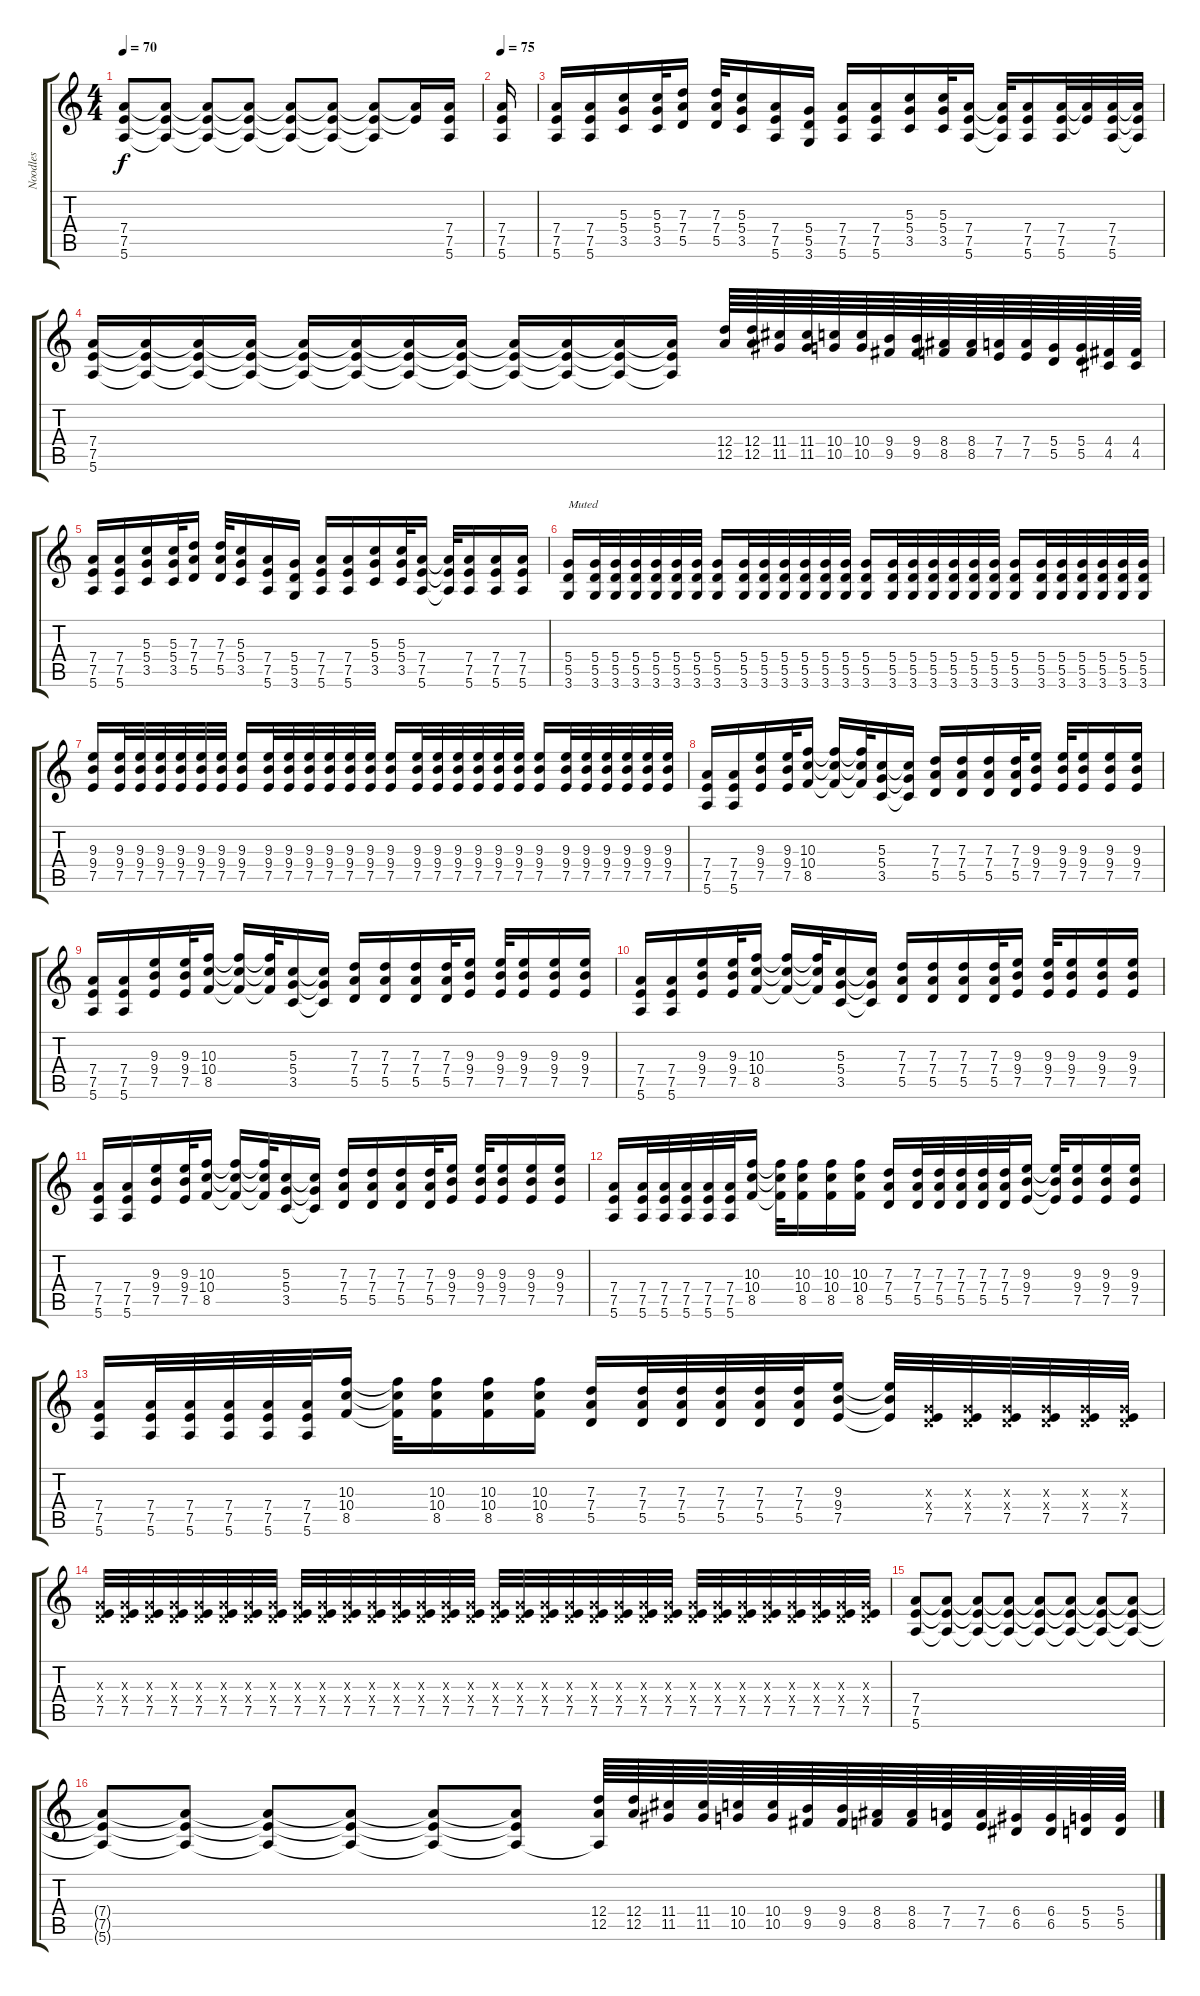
\track ("Noodles" "Noodles") {instrument distortionguitar}
\staff {score tabs}
\tuning (E4 B3 G3 D3 A2 E2) {hide}
\ts (4 4)
\tempo 70
\clef g2
\ks c
(7.4 7.5 5.6).8{dy f} (7.4{t} 7.5{t} 5.6{t}).8 (7.4{t} 7.5{t} 5.6{t}).8 (7.4{t} 7.5{t} 5.6{t}).8 (7.4{t} 7.5{t} 5.6{t}).8 (7.4{t} 7.5{t} 5.6{t}).8 (7.4{t} 7.5{t} 5.6{t}).8 (7.4{t} 7.5{t}).16 (7.4 7.5 5.6).16 |
\tempo 75
(7.4 7.5 5.6).16 |
(7.4 7.5 5.6).16 (7.4 7.5 5.6).16 (5.3 5.4 3.5).16 (5.3 5.4 3.5).32 (7.3 7.4 5.5).16 (7.3 7.4 5.5).32 (5.3 5.4 3.5).16 (7.4 7.5 5.6).16 (5.4 5.5 3.6).16 (7.4 7.5 5.6).16 (7.4 7.5 5.6).16 (5.3 5.4 3.5).16 (5.3 5.4 3.5).32 (7.4 7.5 5.6).16 (7.4{t} 7.5{t} 5.6{t}).32 (7.4 7.5 5.6).16 (7.4 7.5 5.6).32 (7.4{t} 7.5{t}).32 (7.4 7.5 5.6).32 (7.4{t} 7.5{t} 5.6{t}).32 |
(7.4 7.5 5.6).16 (7.4{t} 7.5{t} 5.6{t}).16 (7.4{t} 7.5{t} 5.6{t}).16 (7.4{t} 7.5{t} 5.6{t}).16 (7.4{t} 7.5{t} 5.6{t}).16 (7.4{t} 7.5{t} 5.6{t}).16 (7.4{t} 7.5{t} 5.6{t}).16 (7.4{t} 7.5{t} 5.6{t}).16 (7.4{t} 7.5{t} 5.6{t}).16 (7.4{t} 7.5{t} 5.6{t}).16 (7.4{t} 7.5{t} 5.6{t}).16 (7.4{t} 7.5{t} 5.6{t}).16 (12.4 12.5).64 (12.4 12.5).64 (11.4 11.5).64 (11.4 11.5).64 (10.4 10.5).64 (10.4 10.5).64 (9.4 9.5).64 (9.4 9.5).64 (8.4 8.5).64 (8.4 8.5).64 (7.4 7.5).64 (7.4 7.5).64 (5.4 5.5).64 (5.4 5.5).64 (4.4 4.5).64 (4.4 4.5).64 |
(7.4 7.5 5.6).16 (7.4 7.5 5.6).16 (5.3 5.4 3.5).16 (5.3 5.4 3.5).32 (7.3 7.4 5.5).16 (7.3 7.4 5.5).32 (5.3 5.4 3.5).16 (7.4 7.5 5.6).16 (5.4 5.5 3.6).16 (7.4 7.5 5.6).16 (7.4 7.5 5.6).16 (5.3 5.4 3.5).16 (5.3 5.4 3.5).32 (7.4 7.5 5.6).16 (7.4{t} 7.5{t} 5.6{t}).32 (7.4 7.5 5.6).16 (7.4 7.5 5.6).16 (7.4 7.5 5.6).16 |
(5.4 5.5 3.6).16{txt "Muted" volume 16} (5.4 5.5 3.6).32{volume 10} (5.4 5.5 3.6).32 (5.4 5.5 3.6).32 (5.4 5.5 3.6).32 (5.4 5.5 3.6).32 (5.4 5.5 3.6).32 (5.4 5.5 3.6).16{volume 16} (5.4 5.5 3.6).32{volume 10} (5.4 5.5 3.6).32 (5.4 5.5 3.6).32 (5.4 5.5 3.6).32 (5.4 5.5 3.6).32 (5.4 5.5 3.6).32 (5.4 5.5 3.6).16{volume 16} (5.4 5.5 3.6).32{volume 10} (5.4 5.5 3.6).32 (5.4 5.5 3.6).32 (5.4 5.5 3.6).32 (5.4 5.5 3.6).32 (5.4 5.5 3.6).32 (5.4 5.5 3.6).16{volume 16} (5.4 5.5 3.6).32{volume 10} (5.4 5.5 3.6).32 (5.4 5.5 3.6).32 (5.4 5.5 3.6).32 (5.4 5.5 3.6).32 (5.4 5.5 3.6).32 |
(9.3 9.4 7.5).16{volume 16} (9.3 9.4 7.5).32{volume 10} (9.3 9.4 7.5).32 (9.3 9.4 7.5).32 (9.3 9.4 7.5).32 (9.3 9.4 7.5).32 (9.3 9.4 7.5).32 (9.3 9.4 7.5).16{volume 16} (9.3 9.4 7.5).32{volume 10} (9.3 9.4 7.5).32 (9.3 9.4 7.5).32 (9.3 9.4 7.5).32 (9.3 9.4 7.5).32 (9.3 9.4 7.5).32 (9.3 9.4 7.5).16{volume 16} (9.3 9.4 7.5).32{volume 10} (9.3 9.4 7.5).32 (9.3 9.4 7.5).32 (9.3 9.4 7.5).32 (9.3 9.4 7.5).32 (9.3 9.4 7.5).32 (9.3 9.4 7.5).16{volume 16} (9.3 9.4 7.5).32{volume 10} (9.3 9.4 7.5).32 (9.3 9.4 7.5).32 (9.3 9.4 7.5).32 (9.3 9.4 7.5).32 (9.3 9.4 7.5).32 |
(7.4 7.5 5.6).16{volume 14} (7.4 7.5 5.6).16 (9.3 9.4 7.5).16 (9.3 9.4 7.5).32 (10.3 10.4 8.5).16 (10.3{t} 10.4{t} 8.5{t}).16 (10.3{t} 10.4{t} 8.5{t}).32 (5.3 5.4 3.5).16 (5.3{t} 5.4{t} 3.5{t}).16 (7.3 7.4 5.5).16 (7.3 7.4 5.5).16 (7.3 7.4 5.5).16 (7.3 7.4 5.5).32 (9.3 9.4 7.5).16 (9.3 9.4 7.5).32 (9.3 9.4 7.5).16 (9.3 9.4 7.5).16 (9.3 9.4 7.5).16 |
(7.4 7.5 5.6).16 (7.4 7.5 5.6).16 (9.3 9.4 7.5).16 (9.3 9.4 7.5).32 (10.3 10.4 8.5).16 (10.3{t} 10.4{t} 8.5{t}).16 (10.3{t} 10.4{t} 8.5{t}).32 (5.3 5.4 3.5).16 (5.3{t} 5.4{t} 3.5{t}).16 (7.3 7.4 5.5).16 (7.3 7.4 5.5).16 (7.3 7.4 5.5).16 (7.3 7.4 5.5).32 (9.3 9.4 7.5).16 (9.3 9.4 7.5).32 (9.3 9.4 7.5).16 (9.3 9.4 7.5).16 (9.3 9.4 7.5).16 |
(7.4 7.5 5.6).16 (7.4 7.5 5.6).16 (9.3 9.4 7.5).16 (9.3 9.4 7.5).32 (10.3 10.4 8.5).16 (10.3{t} 10.4{t} 8.5{t}).16 (10.3{t} 10.4{t} 8.5{t}).32 (5.3 5.4 3.5).16 (5.3{t} 5.4{t} 3.5{t}).16 (7.3 7.4 5.5).16 (7.3 7.4 5.5).16 (7.3 7.4 5.5).16 (7.3 7.4 5.5).32 (9.3 9.4 7.5).16 (9.3 9.4 7.5).32 (9.3 9.4 7.5).16 (9.3 9.4 7.5).16 (9.3 9.4 7.5).16 |
(7.4 7.5 5.6).16 (7.4 7.5 5.6).16 (9.3 9.4 7.5).16 (9.3 9.4 7.5).32 (10.3 10.4 8.5).16 (10.3{t} 10.4{t} 8.5{t}).16 (10.3{t} 10.4{t} 8.5{t}).32 (5.3 5.4 3.5).16 (5.3{t} 5.4{t} 3.5{t}).16 (7.3 7.4 5.5).16 (7.3 7.4 5.5).16 (7.3 7.4 5.5).16 (7.3 7.4 5.5).32 (9.3 9.4 7.5).16 (9.3 9.4 7.5).32 (9.3 9.4 7.5).16 (9.3 9.4 7.5).16 (9.3 9.4 7.5).16 |
(7.4 7.5 5.6).16 (7.4 7.5 5.6).32 (7.4 7.5 5.6).32 (7.4 7.5 5.6).32 (7.4 7.5 5.6).32 (7.4 7.5 5.6).32 (10.3 10.4 8.5).16 (10.3{t} 10.4{t} 8.5{t}).32 (10.3 10.4 8.5).16 (10.3 10.4 8.5).16 (10.3 10.4 8.5).16 (7.3 7.4 5.5).16 (7.3 7.4 5.5).32 (7.3 7.4 5.5).32 (7.3 7.4 5.5).32 (7.3 7.4 5.5).32 (7.3 7.4 5.5).32 (9.3 9.4 7.5).16 (9.3{t} 9.4{t} 7.5{t}).32 (9.3 9.4 7.5).16 (9.3 9.4 7.5).16 (9.3 9.4 7.5).16 |
(7.4 7.5 5.6).16 (7.4 7.5 5.6).32 (7.4 7.5 5.6).32 (7.4 7.5 5.6).32 (7.4 7.5 5.6).32 (7.4 7.5 5.6).32 (10.3 10.4 8.5).16 (10.3{t} 10.4{t} 8.5{t}).32 (10.3 10.4 8.5).16 (10.3 10.4 8.5).16 (10.3 10.4 8.5).16 (7.3 7.4 5.5).16 (7.3 7.4 5.5).32 (7.3 7.4 5.5).32 (7.3 7.4 5.5).32 (7.3 7.4 5.5).32 (7.3 7.4 5.5).32 (9.3 9.4 7.5).16 (9.3{t} 9.4{t} 7.5{t}).32 (0.3{x} 0.4{x} 7.5).32 (0.3{x} 0.4{x} 7.5).32 (0.3{x} 0.4{x} 7.5).32 (0.3{x} 0.4{x} 7.5).32 (0.3{x} 0.4{x} 7.5).32 (0.3{x} 0.4{x} 7.5).32 |
(0.3{x} 0.4{x} 7.5).32 (0.3{x} 0.4{x} 7.5).32 (0.3{x} 0.4{x} 7.5).32 (0.3{x} 0.4{x} 7.5).32 (0.3{x} 0.4{x} 7.5).32 (0.3{x} 0.4{x} 7.5).32 (0.3{x} 0.4{x} 7.5).32 (0.3{x} 0.4{x} 7.5).32 (0.3{x} 0.4{x} 7.5).32 (0.3{x} 0.4{x} 7.5).32 (0.3{x} 0.4{x} 7.5).32 (0.3{x} 0.4{x} 7.5).32 (0.3{x} 0.4{x} 7.5).32 (0.3{x} 0.4{x} 7.5).32 (0.3{x} 0.4{x} 7.5).32 (0.3{x} 0.4{x} 7.5).32 (0.3{x} 0.4{x} 7.5).32 (0.3{x} 0.4{x} 7.5).32 (0.3{x} 0.4{x} 7.5).32 (0.3{x} 0.4{x} 7.5).32 (0.3{x} 0.4{x} 7.5).32 (0.3{x} 0.4{x} 7.5).32 (0.3{x} 0.4{x} 7.5).32 (0.3{x} 0.4{x} 7.5).32 (0.3{x} 0.4{x} 7.5).32 (0.3{x} 0.4{x} 7.5).32 (0.3{x} 0.4{x} 7.5).32 (0.3{x} 0.4{x} 7.5).32 (0.3{x} 0.4{x} 7.5).32 (0.3{x} 0.4{x} 7.5).32 (0.3{x} 0.4{x} 7.5).32 (0.3{x} 0.4{x} 7.5).32 |
(7.4 7.5 5.6).8 (7.4{t} 7.5{t} 5.6{t}).8 (7.4{t} 7.5{t} 5.6{t}).8 (7.4{t} 7.5{t} 5.6{t}).8 (7.4{t} 7.5{t} 5.6{t}).8 (7.4{t} 7.5{t} 5.6{t}).8 (7.4{t} 7.5{t} 5.6{t}).8{volume 13} (7.4{t} 7.5{t} 5.6{t}).8{volume 12} |
(7.4{t} 7.5{t} 5.6{t}).8 (7.4{t} 7.5{t} 5.6{t}).8{volume 10} (7.4{t} 7.5{t} 5.6{t}).8{volume 9} (7.4{t} 7.5{t} 5.6{t}).8{volume 8} (7.4{t} 7.5{t} 5.6{t}).8{volume 7} (7.4{t} 7.5{t} 5.6{t}).8 (12.4 12.5 5.6{t}).64{volume 14} (12.4 12.5).64 (11.4 11.5).64 (11.4 11.5).64 (10.4 10.5).64 (10.4 10.5).64 (9.4 9.5).64 (9.4 9.5).64 (8.4 8.5).64 (8.4 8.5).64 (7.4 7.5).64 (7.4 7.5).64 (6.4 6.5).64 (6.4 6.5).64 (5.4 5.5).64 (5.4 5.5).64
